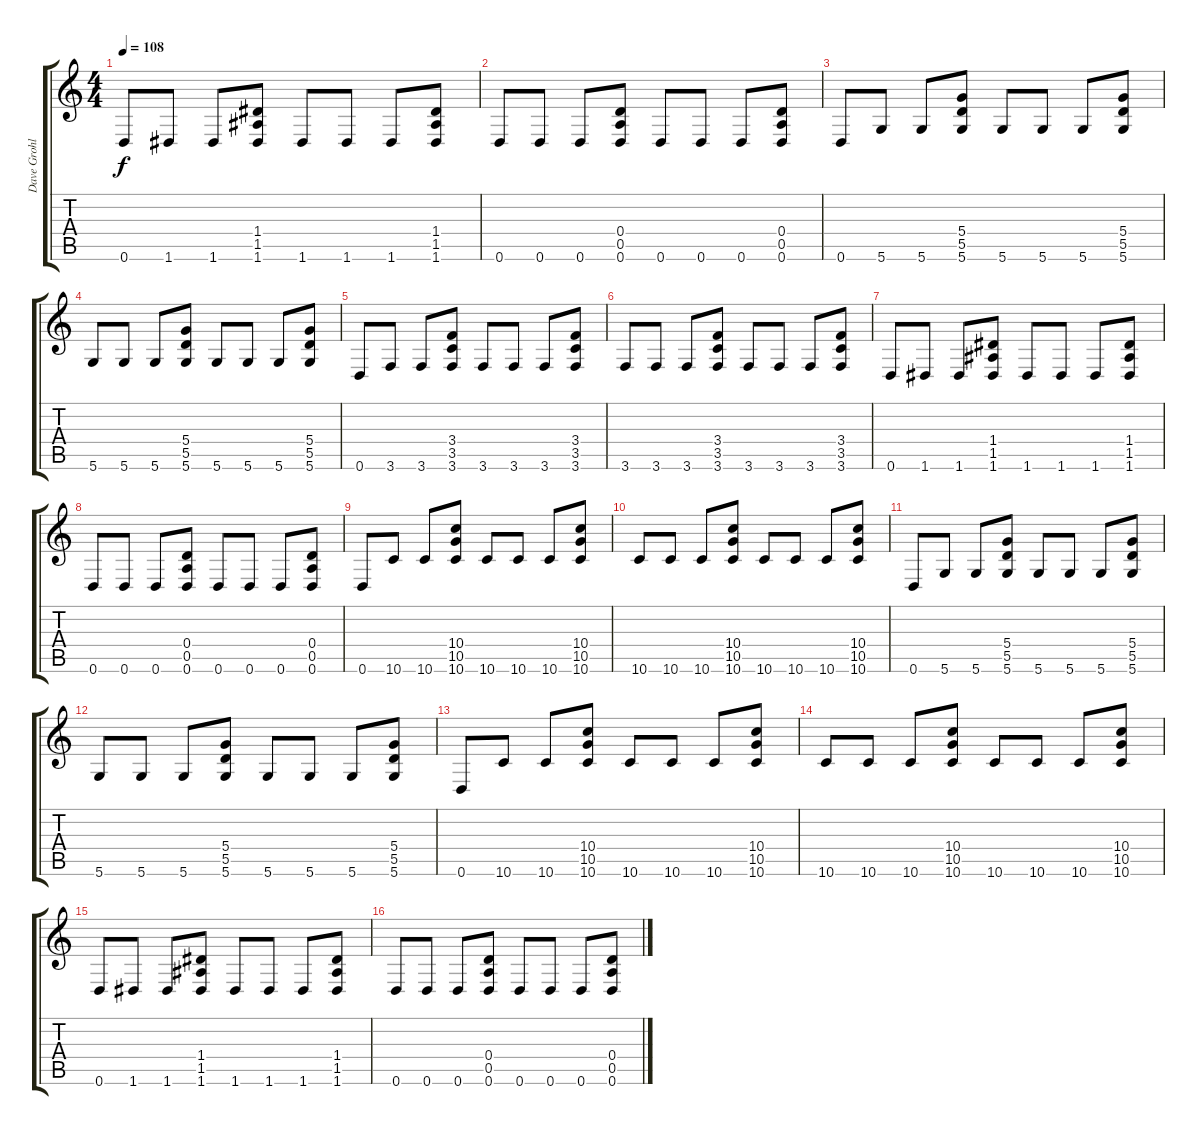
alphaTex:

\track ("Dave Grohl" "Dave Grohl") {instrument electricguitarmuted}
\staff {score tabs}
\tuning (E4 B3 G3 D3 A2 D2) {hide}
\ts (4 4)
\tempo 108
\clef g2
\ks c
0.6.8{dy f} 1.6.8 1.6.8 (1.4 1.5 1.6).8 1.6.8 1.6.8 1.6.8 (1.4 1.5 1.6).8 |
0.6.8 0.6.8 0.6.8 (0.4 0.5 0.6).8 0.6.8 0.6.8 0.6.8 (0.4 0.5 0.6).8 |
0.6.8 5.6.8 5.6.8 (5.4 5.5 5.6).8 5.6.8 5.6.8 5.6.8 (5.4 5.5 5.6).8 |
5.6.8 5.6.8 5.6.8 (5.4 5.5 5.6).8 5.6.8 5.6.8 5.6.8 (5.4 5.5 5.6).8 |
0.6.8 3.6.8 3.6.8 (3.4 3.5 3.6).8 3.6.8 3.6.8 3.6.8 (3.4 3.5 3.6).8 |
3.6.8 3.6.8 3.6.8 (3.4 3.5 3.6).8 3.6.8 3.6.8 3.6.8 (3.4 3.5 3.6).8 |
0.6.8 1.6.8 1.6.8 (1.4 1.5 1.6).8 1.6.8 1.6.8 1.6.8 (1.4 1.5 1.6).8 |
0.6.8 0.6.8 0.6.8 (0.4 0.5 0.6).8 0.6.8 0.6.8 0.6.8 (0.4 0.5 0.6).8 |
0.6.8 10.6.8 10.6.8 (10.4 10.5 10.6).8 10.6.8 10.6.8 10.6.8 (10.4 10.5 10.6).8 |
10.6.8 10.6.8 10.6.8 (10.4 10.5 10.6).8 10.6.8 10.6.8 10.6.8 (10.4 10.5 10.6).8 |
0.6.8 5.6.8 5.6.8 (5.4 5.5 5.6).8 5.6.8 5.6.8 5.6.8 (5.4 5.5 5.6).8 |
5.6.8 5.6.8 5.6.8 (5.4 5.5 5.6).8 5.6.8 5.6.8 5.6.8 (5.4 5.5 5.6).8 |
0.6.8 10.6.8 10.6.8 (10.4 10.5 10.6).8 10.6.8 10.6.8 10.6.8 (10.4 10.5 10.6).8 |
10.6.8 10.6.8 10.6.8 (10.4 10.5 10.6).8 10.6.8 10.6.8 10.6.8 (10.4 10.5 10.6).8 |
0.6.8 1.6.8 1.6.8 (1.4 1.5 1.6).8 1.6.8 1.6.8 1.6.8 (1.4 1.5 1.6).8 |
0.6.8 0.6.8 0.6.8 (0.4 0.5 0.6).8 0.6.8 0.6.8 0.6.8 (0.4 0.5 0.6).8
